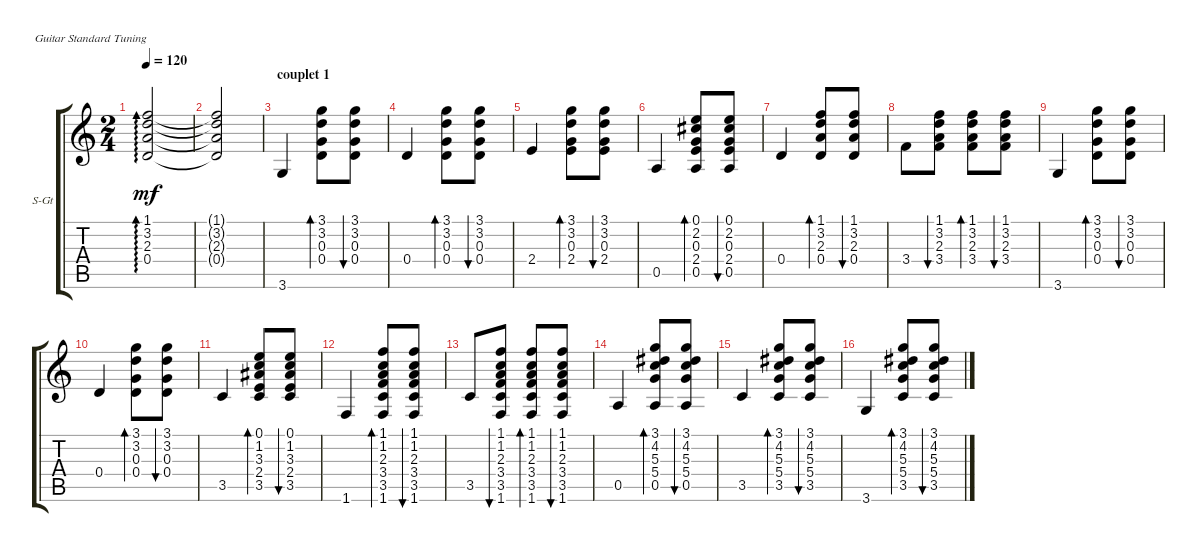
\defaultSystemsLayout 4
\bracketExtendMode groupsimilarinstruments
\firstSystemTrackNameOrientation horizontal
\otherSystemsTrackNameOrientation horizontal
\track ("Steel Guitar" "S-Gt") {instrument acousticguitarsteel}
\staff {score tabs}
\tuning (E4 B3 G3 D3 A2 E2)
\ts (2 4)
\tempo 120
\clef g2
\ks c
(0.4 2.3 3.2 1.1).2{ad 0 dy mf instrument acousticguitarsteel} |
(0.4{t} 2.3{t} 3.2{t} 1.1{t}).2 |
\section ("" "couplet 1")
3.6.4 (0.3 0.4 3.2 3.1).8{bd 30} (0.3 0.4 3.2 3.1).8{bu 30} |
0.4.4 (0.3 0.4 3.2 3.1).8{bd 30} (0.3 0.4 3.2 3.1).8{bu 30} |
2.4.4 (0.3 2.4 3.2 3.1).8{bd 30} (0.3 2.4 3.2 3.1).8{bu 30} |
0.5.4 (0.3 2.4 2.2 0.1 0.5).8{bd 30} (0.3 2.4 2.2 0.1 0.5).8{bu 30} |
0.4.4 (2.3 0.4 3.2 1.1).8{bd 30} (2.3 0.4 3.2 1.1).8{bu 30} |
3.4.8 (2.3 3.4 3.2 1.1).8{bu 30} (2.3 3.4 3.2 1.1).8{bd 30} (2.3 3.4 3.2 1.1).8{bu 30} |
3.6.4 (0.3 0.4 3.2 3.1).8{bd 30} (0.3 0.4 3.2 3.1).8{bu 30} |
0.4.4 (0.3 0.4 3.2 3.1).8{bd 30} (0.3 0.4 3.2 3.1).8{bu 30} |
3.5.4 (3.3 2.4 1.2 0.1 3.5).8{bd 30} (3.3 2.4 1.2 0.1 3.5).8{bu 30} |
1.6.4 (2.3 3.4 1.2 1.1 1.6 3.5).8{bd 30} (2.3 3.4 1.2 1.1 1.6 3.5).8{bu 30} |
3.5.8 (2.3 3.4 1.2 1.1 1.6 3.5).8{bu 30} (2.3 3.4 1.2 1.1 1.6 3.5).8{bd 30} (2.3 3.4 1.2 1.1 1.6 3.5).8{bu 30} |
0.5.4 (5.3 5.4 4.2 3.1 0.5).8{bd 30} (5.3 5.4 4.2 3.1 0.5).8{bu 30} |
3.5.4 (5.3 5.4 4.2 3.1 3.5).8{bd 30} (5.3 5.4 4.2 3.1 3.5).8{bu 30} |
3.6.4 (5.3 5.4 4.2 3.1 3.5).8{bd 30} (5.3 5.4 4.2 3.1 3.5).8{bu 30}
